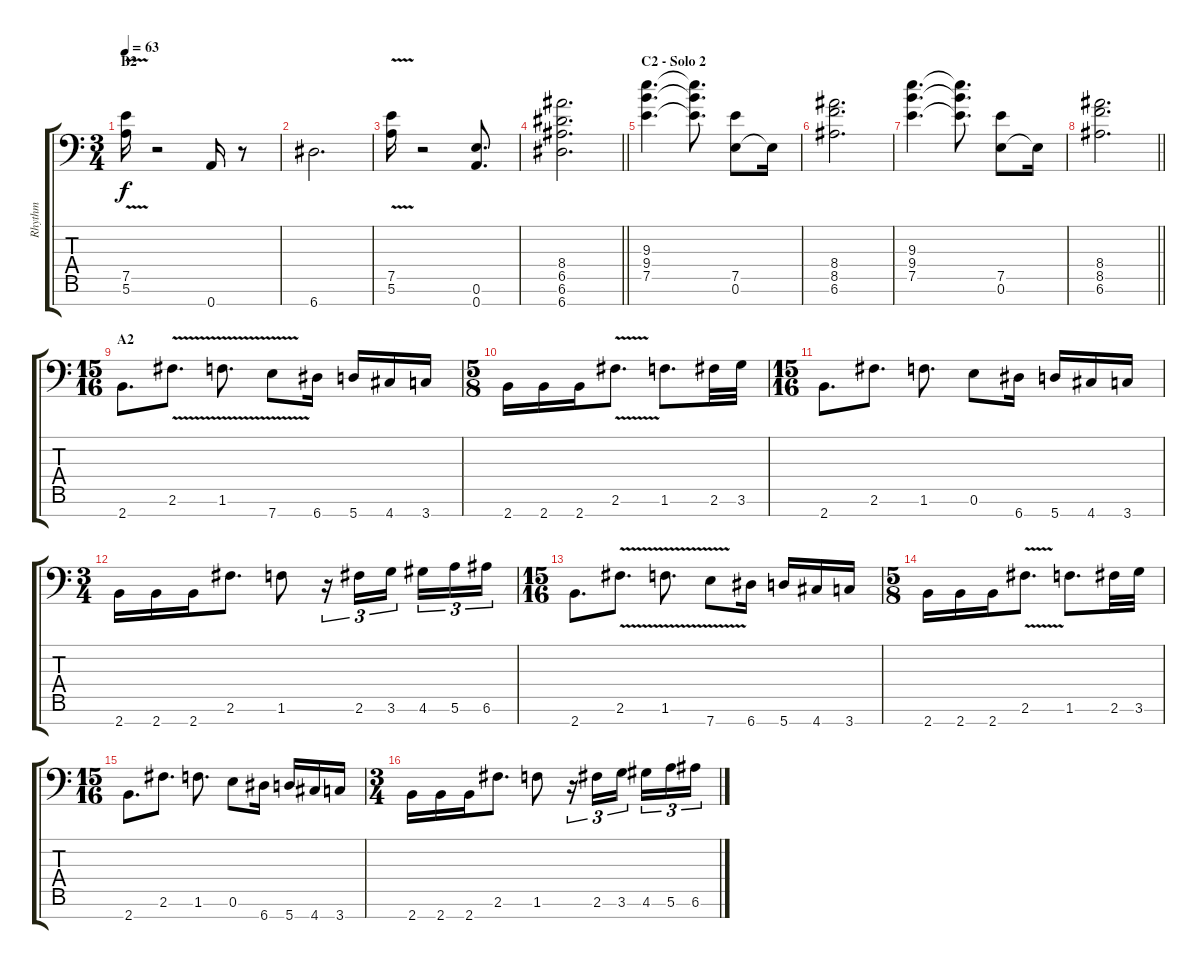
\track ("Rhythm" "Rhythm") {instrument distortionguitar}
\staff {score tabs}
\tuning (E4 B3 G3 D3 A2 E2 A1) {hide}
\ts (3 4)
\section ("" "B2")
\tempo 63
\clef f4
\ks c
(7.5 5.6{v}).16{dy f} r.2 0.7.16 r.8 |
6.7.2{d} |
(7.5 5.6{v}).16 r.2 (0.6 0.7).8{d} |
\barLineRight lightlight
(8.4 6.5 6.6 6.7).2{d} |
\section ("" "C2 - Solo 2")
(9.3 9.4 7.5).4{d} (9.3{t} 9.4{t} 7.5{t}).8{d} (7.5 0.6).8 0.6{t}.16 |
(8.4 8.5 6.6).2{d} |
(9.3 9.4 7.5).4{d} (9.3{t} 9.4{t} 7.5{t}).8{d} (7.5 0.6).8 0.6{t}.16 |
\barLineRight lightlight
(8.4 8.5 6.6).2{d} |
\ts (15 16)
\section ("" "A2")
2.7.8{d} 2.6{v}.8{d} 1.6{v}.8{d} 7.7{v}.8 6.7.16 5.7.16 4.7.16 3.7.16 |
\ts (5 8)
2.7.16 2.7.16 2.7.16 2.6{v}.8{d} 1.6.8{d} 2.6.32 3.6.32 |
\ts (15 16)
2.7.8{d} 2.6.8{d} 1.6.8{d} 0.6.8 6.7.16 5.7.16 4.7.16 3.7.16 |
\ts (3 4)
2.7.16 2.7.16 2.7.16 2.6.8{d} 1.6.8 r.16{tu (3 2)} 2.6.16{tu (3 2)} 3.6.16{tu (3 2) beam splitsecondary} 4.6.16{tu (3 2)} 5.6.16{tu (3 2)} 6.6.16{tu (3 2)} |
\ts (15 16)
2.7.8{d} 2.6{v}.8{d} 1.6{v}.8{d} 7.7{v}.8 6.7.16 5.7.16 4.7.16 3.7.16 |
\ts (5 8)
2.7.16 2.7.16 2.7.16 2.6{v}.8{d} 1.6.8{d} 2.6.32 3.6.32 |
\ts (15 16)
2.7.8{d} 2.6.8{d} 1.6.8{d} 0.6.8 6.7.16 5.7.16 4.7.16 3.7.16 |
\ts (3 4)
2.7.16 2.7.16 2.7.16 2.6.8{d} 1.6.8 r.16{tu (3 2)} 2.6.16{tu (3 2)} 3.6.16{tu (3 2) beam splitsecondary} 4.6.16{tu (3 2)} 5.6.16{tu (3 2)} 6.6.16{tu (3 2)}
